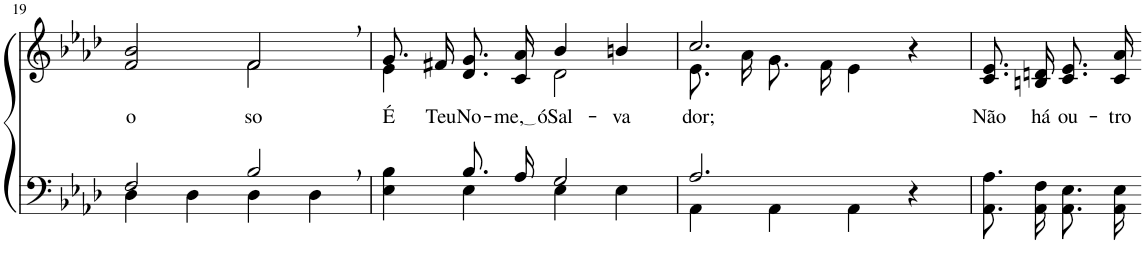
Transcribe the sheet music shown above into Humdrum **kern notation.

**kern	**kern	**text
*part2	*part1	*part1
*staff2	*staff1	*staff1
*I"Parte III e IV	*I"Parte I e II	*
!!LO:PB:g=z
*clefF4	*clefG2	*
*Trd-1c-2	*Trd-1c-2	*
*k[b-e-a-d-]	*k[b-e-a-d-]	*
*M4/4	*M4/4	*
=19	=19	=19
*^	*	*
!	!	!	!LO:LY:b
*	*	*^	*
2F/	4D-\	2f/ 2b-/	2ryy	o-
.	4D-\	.	.	.
!	!	!	!	!LO:LY:b
2B-,/	4D-\	2f,/	2f\	-so
.	4D-\	.	.	.
=20	=20	=20	=20	=20
!	!	!	!	!LO:LY:b
4ryy	4E-\ 4B-\	8.g/L	4e-\	É
!	!	!	!	!LO:LY:b
.	.	16f#X/Jk	.	Teu
!	!	!	!	!LO:LY:b
8.B-/L	4E-\	8.d-/ 8.g/L	4ryy	No-
!	!	!	!	!LO:LY:b
16A-/Jk	.	16c/ 16a-/Jk	.	me, ó
!	!	!	!	!LO:LY:b
2G/	4E-\	4b-/	2d-\	Sal-
!	!	!	!	!LO:LY:b
.	4E-\	4bn/	.	-va-
=21	=21	=21	=21	=21
!	!	!	!	!LO:LY:b
2.A-/	4AA-\	2.cc/	8.e-\L	-dor;
.	.	.	16a-\Jk	.
.	4AA-\	.	8.g\L	.
.	.	.	16f\Jk	.
.	4AA-\	.	4e-\	.
4r	4ryy	4r	4ryy	.
=22	=22	=22	=22	=22
!	!	!	!	!LO:LY:b
*v	*v	*	*	*
*	*v	*v	*
8.AA-/ 8.A-/L	8.c/ 8.e-/L	Não
!	!	!LO:LY:b
16AA-/ 16F/Jk	16Bn/ 16dn/Jk	há
!	!	!LO:LY:b
8.AA-/ 8.E-/L	8.c/ 8.e-/L	ou-
!	!	!LO:LY:b
16AA-/ 16E-/Jk	16c/ 16a-/Jk	-tro
=-	=-	=-
*-	*-	*-
